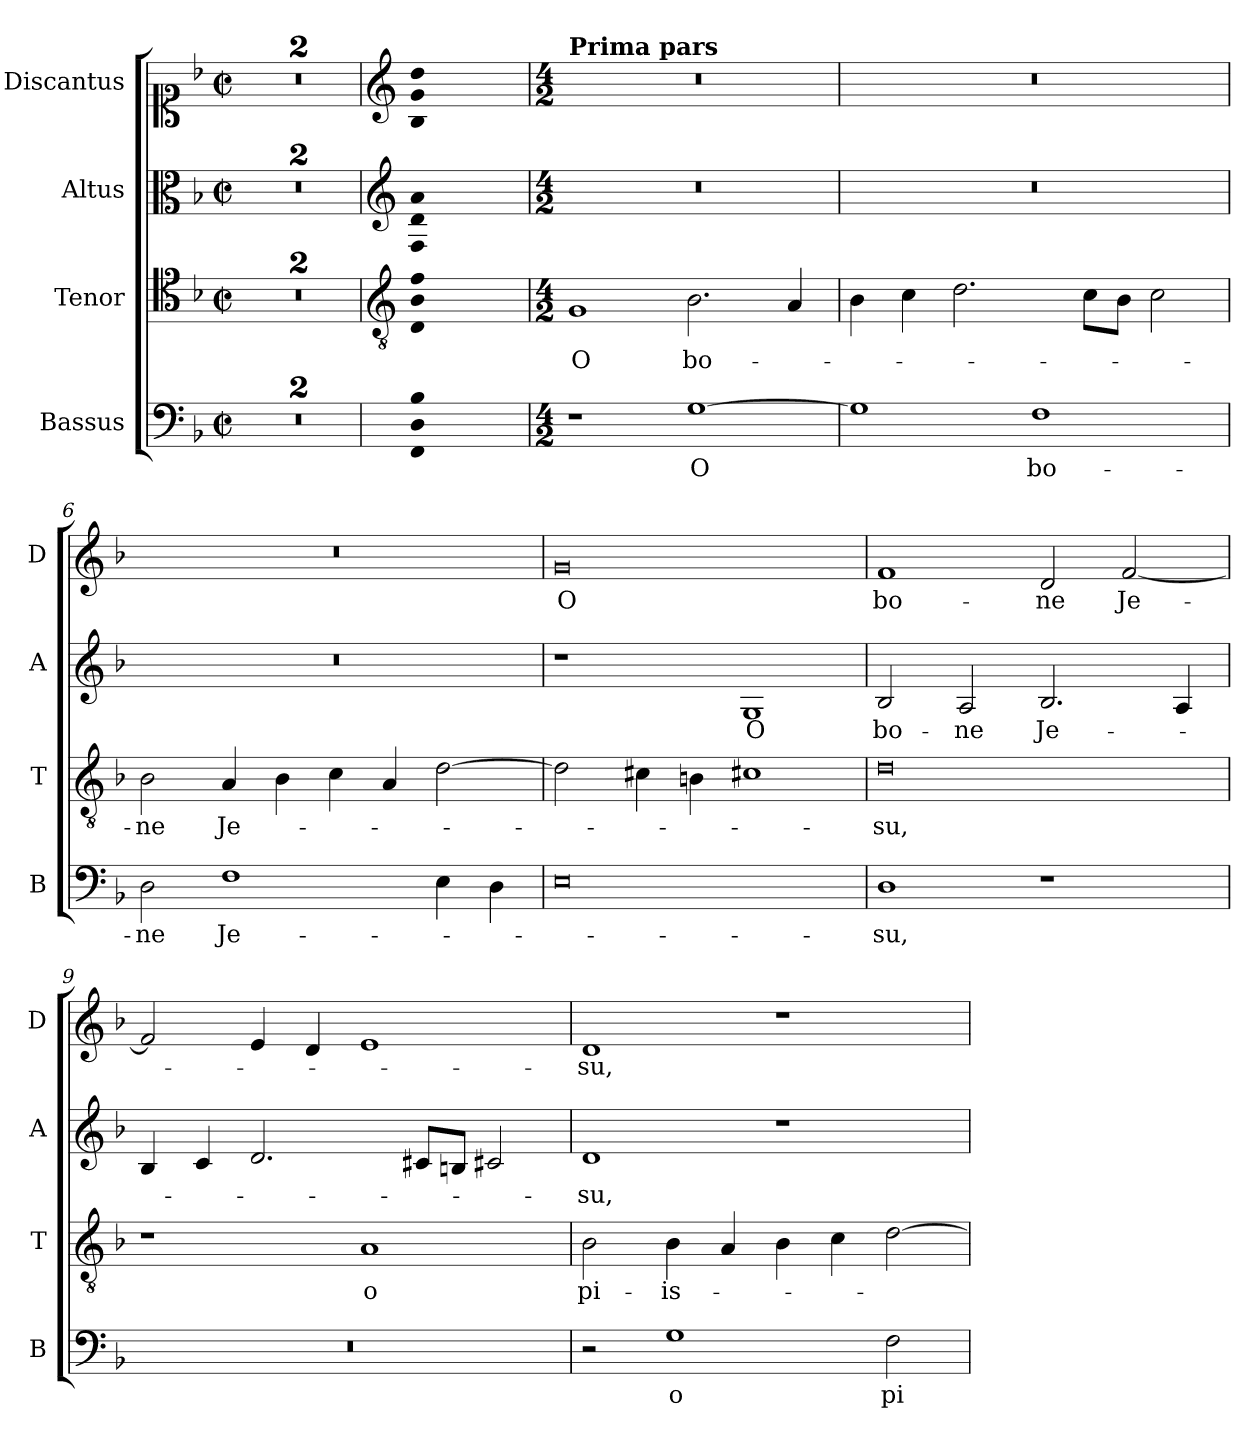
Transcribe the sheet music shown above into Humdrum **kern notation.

**kern	**text	**kern	**text	**kern	**text	**kern	**text
*part4	*part4	*part3	*part3	*part2	*part2	*part1	*part1
*staff4	*staff4	*staff3	*staff3	*staff2	*staff2	*staff1	*staff1
*I"Bassus	*	*I"Tenor	*	*I"Altus	*	*I"Discantus	*
*I'B	*	*I'T	*	*I'A	*	*I'D	*
*clefF4	*	*clefC4	*	*clefC3	*	*clefC1	*
*k[b-]	*	*k[b-]	*	*k[b-]	*	*k[b-]	*
*F:	*	*F:	*	*F:	*	*F:	*
*M2/2	*	*M2/2	*	*M2/2	*	*M2/2	*
*met(c|)	*	*met(c|)	*	*met(c|)	*	*met(c|)	*
=1	=1	=1	=1	=1	=1	=1	=1
1ryy	.	1ryy	.	1ryy	.	1ryy	.
=2	=2	=2	=2	=2	=2	=2	=2
1ryy	.	1ryy	.	1ryy	.	1ryy	.
=3	=3	=3	=3	=3	=3	=3	=3
*	*	*clefGv2	*	*clefG2	*	*clefG2	*
!LO:N:n=1:head=solid	!	!	!	!	!	!	!
!LO:N:n=2:head=solid	!	!	!	!	!	!	!
!LO:N:n=3:head=solid	!	!LO:N:n=1:head=solid	!	!	!	!	!
!	!	!LO:N:n=2:head=solid	!	!	!	!	!
!	!	!LO:N:n=3:head=solid	!	!LO:N:n=1:head=solid	!	!	!
!	!	!	!	!LO:N:n=2:head=solid	!	!	!
!	!	!	!	!LO:N:n=3:head=solid	!	!LO:N:n=1:head=solid	!
!	!	!	!	!	!	!LO:N:n=2:head=solid	!
!	!	!	!	!	!	!LO:N:n=3:head=solid	!
1FF! 1D! 1B-!	.	1D! 1B-! 1f!	.	1F! 1d! 1a!	.	1B-! 1g! 1dd!	.
=4	=4	=4	=4	=4	=4	=4	=4
*M4/2	*	*M4/2	*	*M4/2	*	*M4/2	*
!	!	!	!	!	!	!LO:TX:a:B:t=Prima pars	!
!	!	!	!LO:LY:b	!	!	!	!
1r	.	1G	O	0r	.	0r	.
!	!LO:LY:b	!	!LO:LY:b	!	!	!	!
[1G	O	2.B-\	bo-	.	.	.	.
.	.	4A/	.	.	.	.	.
=5	=5	=5	=5	=5	=5	=5	=5
1G]	.	4B-\	.	0r	.	0r	.
.	.	4c\	.	.	.	.	.
.	.	2.d\	.	.	.	.	.
!	!LO:LY:b	!	!	!	!	!	!
1F	bo-	.	.	.	.	.	.
.	.	8c\L	.	.	.	.	.
.	.	8B-\J	.	.	.	.	.
.	.	2c\	.	.	.	.	.
=6	=6	=6	=6	=6	=6	=6	=6
!	!LO:LY:b	!	!LO:LY:b	!	!	!	!
2D\	-ne	2B-\	-ne	0r	.	0r	.
!	!LO:LY:b	!	!LO:LY:b	!	!	!	!
1F	Je-	4A/	Je-	.	.	.	.
.	.	4B-\	.	.	.	.	.
.	.	4c\	.	.	.	.	.
.	.	4A/	.	.	.	.	.
4E\	.	[2d\	.	.	.	.	.
4D\	.	.	.	.	.	.	.
=7	=7	=7	=7	=7	=7	=7	=7
!	!	!	!	!	!	!	!LO:LY:b
0E	.	2d\]	.	1r	.	0g	O
.	.	4c#X\	.	.	.	.	.
.	.	4Bn\	.	.	.	.	.
!	!	!	!	!	!LO:LY:b	!	!
.	.	1c#X	.	1G	O	.	.
!!LO:LB:g=z
=8	=8	=8	=8	=8	=8	=8	=8
!	!LO:LY:b	!	!LO:LY:b	!	!LO:LY:b	!	!LO:LY:b
1D	-su,	0d	-su,	2B-/	bo-	1f	bo-
!	!	!	!	!	!LO:LY:b	!	!
.	.	.	.	2A/	-ne	.	.
!	!	!	!	!	!LO:LY:b	!	!LO:LY:b
1r	.	.	.	2.B-/	Je-	2d/	-ne
!	!	!	!	!	!	!	!LO:LY:b
.	.	.	.	.	.	[2f/	Je-
.	.	.	.	4A/	.	.	.
=9	=9	=9	=9	=9	=9	=9	=9
0r	.	1r	.	4B-/	.	2f/]	.
.	.	.	.	4c/	.	.	.
.	.	.	.	2.d/	.	4e/	.
.	.	.	.	.	.	4d/	.
!	!	!	!LO:LY:b	!	!	!	!
.	.	1A	o	.	.	1e	.
.	.	.	.	8c#X/L	.	.	.
.	.	.	.	8Bn/J	.	.	.
.	.	.	.	2c#X/	.	.	.
=10	=10	=10	=10	=10	=10	=10	=10
!	!	!	!LO:LY:b	!	!LO:LY:b	!	!LO:LY:b
2r	.	2B-\	pi-	1d	-su,	1d	-su,
!	!LO:LY:b	!	!LO:LY:b	!	!	!	!
1G	o	4B-\	-is-	.	.	.	.
.	.	4A/	.	.	.	.	.
.	.	4B-\	.	1r	.	1r	.
.	.	4c\	.	.	.	.	.
!	!LO:LY:b	!	!	!	!	!	!
2F\	pi-	[2d\	.	.	.	.	.
=	=	=	=	=	=	=	=
*-	*-	*-	*-	*-	*-	*-	*-
